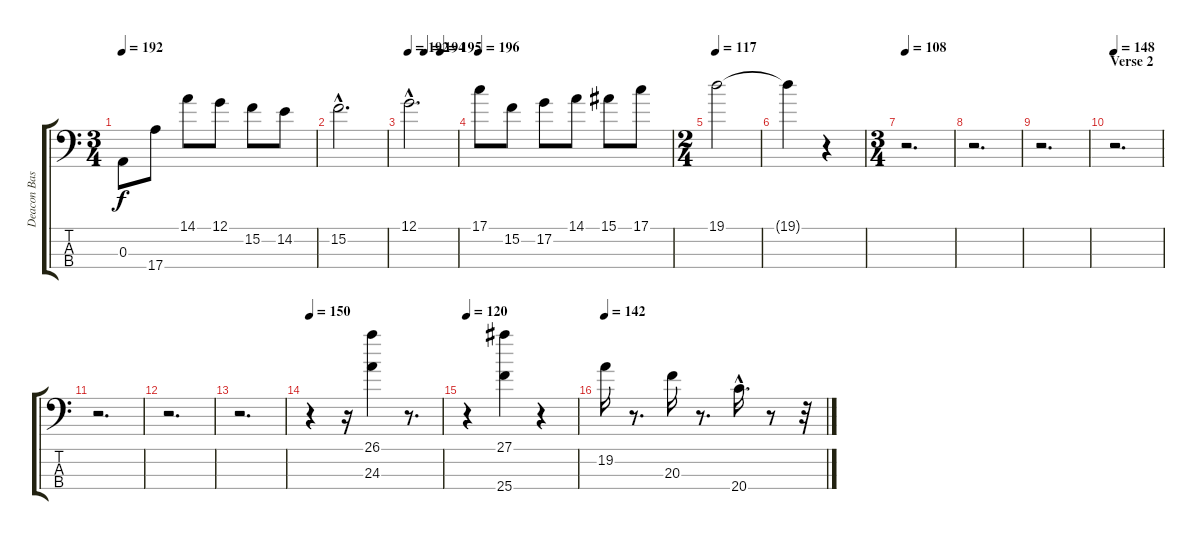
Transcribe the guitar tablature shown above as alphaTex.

\track ("Deacon Bass" "Deacon Bas") {instrument electricbassfinger}
\staff {score tabs}
\tuning (G2 D2 A1 E1) {hide}
\ts (3 4)
\tempo 192
\clef f4
\ks c
0.3.8{dy f} 17.4.8 14.1.8 12.1.8 15.2.8 14.2.8 |
15.2{hac}.2{d} |
\tempo 192
\tempo (194 0.3333333333333333)
\tempo (195 0.6666666666666666)
12.1{hac}.2{d} |
\tempo 196
17.1.8 15.2.8 17.2.8 14.1.8 15.1.8 17.1.8 |
\ts (2 4)
\tempo 117
19.1.2 |
19.1{t}.4 r.4 |
\ts (3 4)
\tempo 108
r.2{d} |
r.2{d} |
r.2{d} |
\section ("" "Verse 2")
\tempo 148
r.2{d} |
r.2{d} |
r.2{d} |
r.2{d} |
\tempo 150
r.4 r.16 (26.1 24.3).4 r.8{d} |
\tempo 120
r.4 (27.1 25.4).4 r.4 |
\tempo 142
19.2.16 r.8{d} 20.3.16 r.8{d} 20.4{hac}.16{d} r.8 r.32
